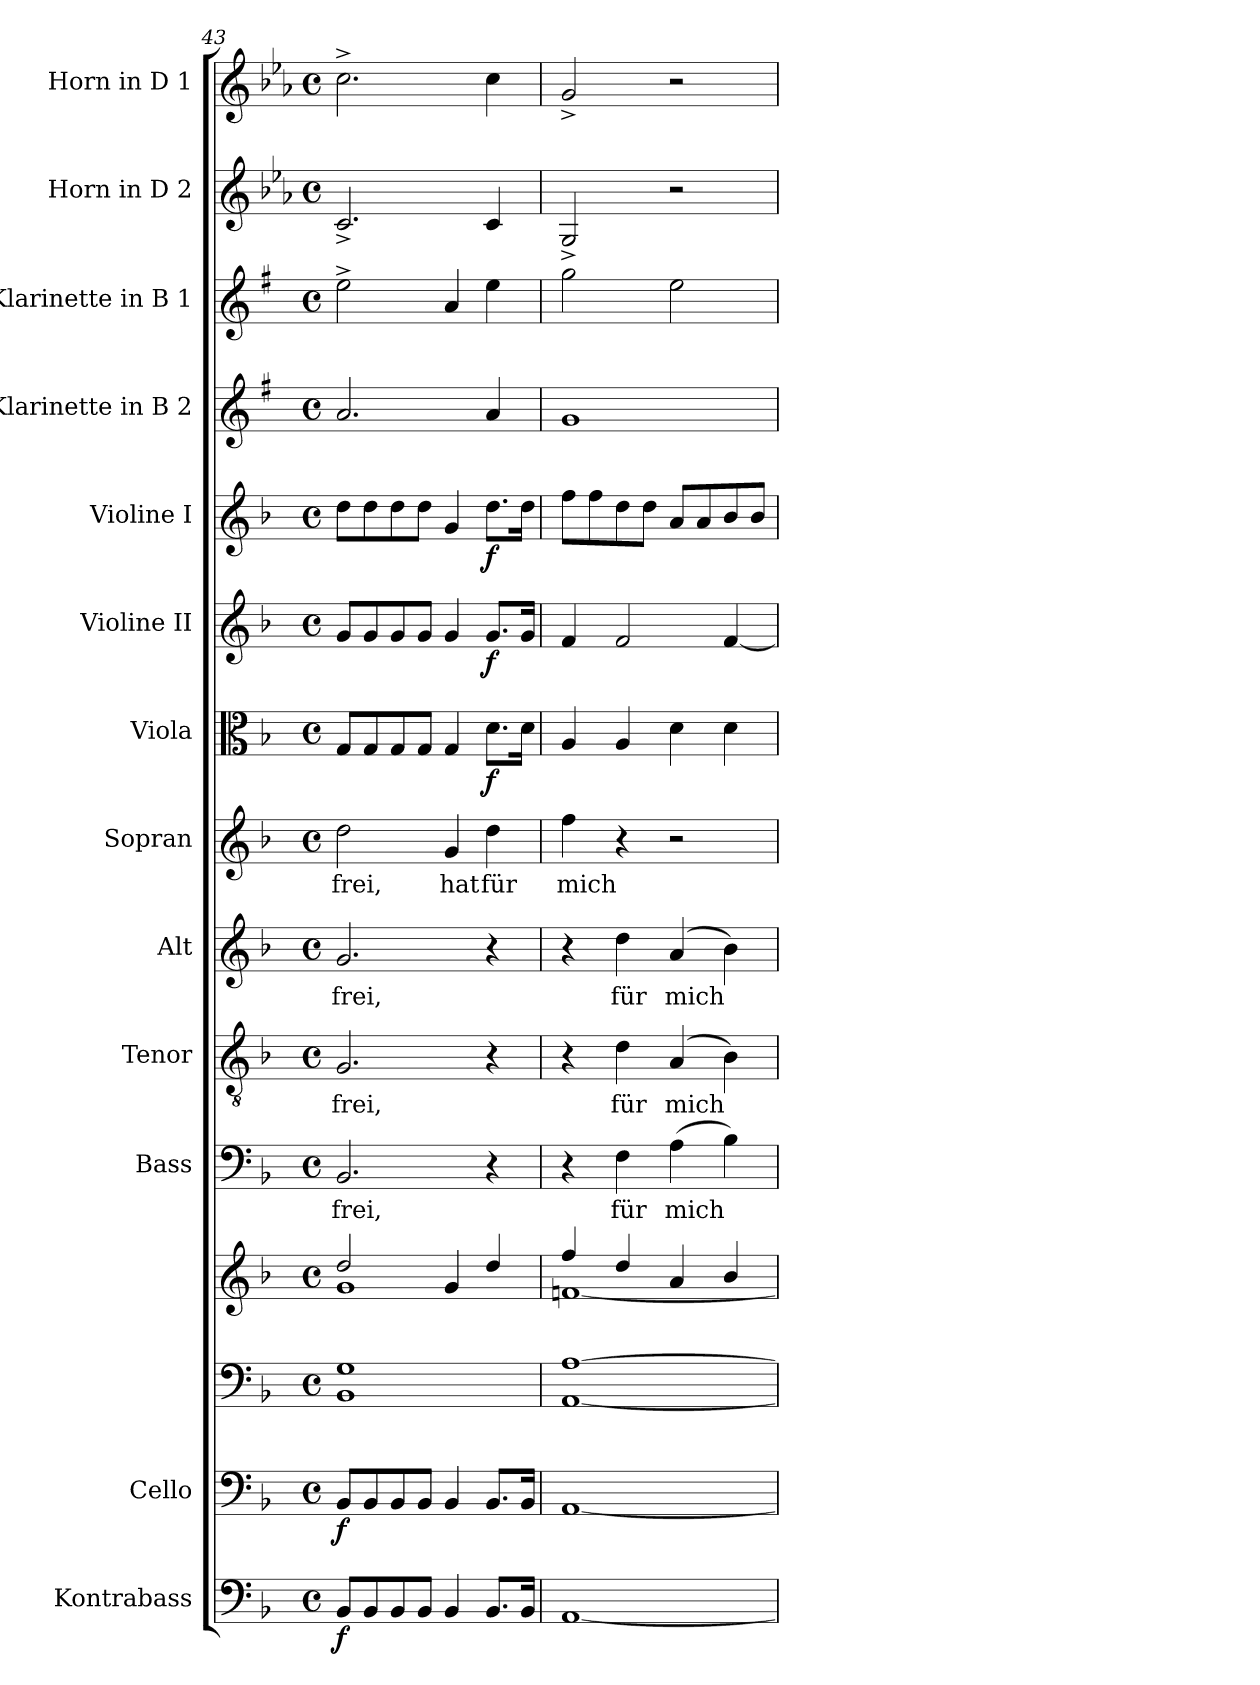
**kern	**dynam	**kern	**dynam	**kern	**kern	**kern	**text	**kern	**text	**kern	**text	**kern	**text	**kern	**dynam	**kern	**dynam	**kern	**dynam	**kern	**kern	**kern	**kern
*part14	*part14	*part13	*part13	*part12	*part12	*part11	*part11	*part10	*part10	*part9	*part9	*part8	*part8	*part7	*part7	*part6	*part6	*part5	*part5	*part4	*part3	*part2	*part1
*staff15	*staff15	*staff14	*staff14	*staff13	*staff12	*staff11	*staff11	*staff10	*staff10	*staff9	*staff9	*staff8	*staff8	*staff7	*staff7	*staff6	*staff6	*staff5	*staff5	*staff4	*staff3	*staff2	*staff1
*I"Kontrabass	*	*I"Cello	*	*	*	*I"Bass	*	*I"Tenor	*	*I"Alt	*	*I"Sopran	*	*I"Viola	*	*I"Violine II	*	*I"Violine I	*	*I"Klarinette in B 2	*I"Klarinette in B 1	*I"Horn in D 2	*I"Horn in D 1
*I'Kb.	*	*	*	*	*	*I'B	*	*I'T	*	*I'A	*	*I'S	*	*I'Vla.	*	*I'Vl. II	*	*I'Vl. I	*	*	*	*I'Hrn. 2	*I'Hrn. 1
*clefF4	*	*clefF4	*	*clefF4	*clefG2	*clefF4	*	*clefGv2	*	*clefG2	*	*clefG2	*	*clefC3	*	*clefG2	*	*clefG2	*	*clefG2	*clefG2	*clefG2	*clefG2
*ITrd7c12	*	*	*	*	*	*	*	*	*	*	*	*	*	*	*	*	*	*	*	*ITrd1c2	*ITrd1c2	*ITrd-1c-2	*ITrd-1c-2
*k[b-]	*	*k[b-]	*	*k[b-]	*k[b-]	*k[b-]	*	*k[b-]	*	*k[b-]	*	*k[b-]	*	*k[b-]	*	*k[b-]	*	*k[b-]	*	*k[b-]	*k[b-]	*k[b-]	*k[b-]
*F:	*	*F:	*	*F:	*F:	*F:	*	*F:	*	*F:	*	*F:	*	*F:	*	*F:	*	*F:	*	*F:	*F:	*F:	*F:
*M4/4	*	*M4/4	*	*M4/4	*M4/4	*M4/4	*	*M4/4	*	*M4/4	*	*M4/4	*	*M4/4	*	*M4/4	*	*M4/4	*	*M4/4	*M4/4	*M4/4	*M4/4
*met(c)	*	*met(c)	*	*met(c)	*met(c)	*met(c)	*	*met(c)	*	*met(c)	*	*met(c)	*	*met(c)	*	*met(c)	*	*met(c)	*	*met(c)	*met(c)	*met(c)	*met(c)
=43	=43	=43	=43	=43	=43	=43	=43	=43	=43	=43	=43	=43	=43	=43	=43	=43	=43	=43	=43	=43	=43	=43	=43
*	*	*	*	*^	*^	*	*	*	*	*	*	*	*	*	*	*	*	*	*	*	*	*	*
!	!LO:DY:b	!	!LO:DY:b	!	!	!	!	!	!LO:LY:b	!	!LO:LY:b	!	!LO:LY:b	!	!LO:LY:b	!	!	!	!	!	!	!	!	!	!
8BBB-/L	f	8BB-/L	f	1G	1BB-	2dd/	1g	2.BB-/	frei,	2.G/	frei,	2.g/	frei,	2dd\	frei,	8G/L	.	8g/L	.	8dd\L	.	2.g/	2dd^>\	2.d^</	2.dd^>\
8BBB-/	.	8BB-/	.	.	.	.	.	.	.	.	.	.	.	.	.	8G/	.	8g/	.	8dd\	.	.	.	.	.
8BBB-/	.	8BB-/	.	.	.	.	.	.	.	.	.	.	.	.	.	8G/	.	8g/	.	8dd\	.	.	.	.	.
8BBB-/J	.	8BB-/J	.	.	.	.	.	.	.	.	.	.	.	.	.	8G/J	.	8g/J	.	8dd\J	.	.	.	.	.
!	!	!	!	!	!	!	!	!	!	!	!	!	!	!	!LO:LY:b	!	!	!	!	!	!	!	!	!	!
4BBB-/	.	4BB-/	.	.	.	4g/	.	.	.	.	.	.	.	4g/	hat	4G/	.	4g/	.	4g/	.	.	4g/	.	.
!	!	!	!	!	!	!	!	!	!	!	!	!	!	!	!LO:LY:b	!	!LO:DY:b	!	!LO:DY:b	!	!LO:DY:b	!	!	!	!
8.BBB-/L	.	8.BB-/L	.	.	.	4dd/	.	4r	.	4r	.	4r	.	4dd\	für	8.d\L	f	8.g/L	f	8.dd\L	f	4g/	4dd\	4d/	4dd\
16BBB-/Jk	.	16BB-/Jk	.	.	.	.	.	.	.	.	.	.	.	.	.	16d\Jk	.	16g/Jk	.	16dd\Jk	.	.	.	.	.
!!LO:PB:g=z
=44	=44	=44	=44	=44	=44	=44	=44	=44	=44	=44	=44	=44	=44	=44	=44	=44	=44	=44	=44	=44	=44	=44	=44	=44	=44
!	!	!	!	!	!	!	!	!	!	!	!	!	!	!	!LO:LY:b	!	!	!	!	!	!	!	!	!	!
[1AAA	.	[1AA	.	[>1A	[<1AA	4ff/	[<1fn	4r	.	4r	.	4r	.	4ff\	mich	4A/	.	4f/	.	8ff\L	.	1f	2ff\	2A^</	2a^</
.	.	.	.	.	.	.	.	.	.	.	.	.	.	.	.	.	.	.	.	8ff\	.	.	.	.	.
!	!	!	!	!	!	!	!	!	!LO:LY:b	!	!LO:LY:b	!	!LO:LY:b	!	!	!	!	!	!	!	!	!	!	!	!
.	.	.	.	.	.	4dd/	.	4F\	für	4d\	für	4dd\	für	4r	.	4A/	.	2f/	.	8dd\	.	.	.	.	.
.	.	.	.	.	.	.	.	.	.	.	.	.	.	.	.	.	.	.	.	8dd\J	.	.	.	.	.
!	!	!	!	!	!	!	!	!	!LO:LY:b	!	!LO:LY:b	!	!LO:LY:b	!	!	!	!	!	!	!	!	!	!	!	!
.	.	.	.	.	.	4a/	.	(>4A\	mich	(4A/	mich	(4a/	mich	2r	.	4d\	.	.	.	8a/L	.	.	2dd\	2r	2r
.	.	.	.	.	.	.	.	.	.	.	.	.	.	.	.	.	.	.	.	8a/	.	.	.	.	.
.	.	.	.	.	.	4b-/	.	4B-\)	.	4B-\)	.	4b-\)	.	.	.	4d\	.	[4f/	.	8b-/	.	.	.	.	.
.	.	.	.	.	.	.	.	.	.	.	.	.	.	.	.	.	.	.	.	8b-/J	.	.	.	.	.
*	*	*	*	*v	*v	*	*	*	*	*	*	*	*	*	*	*	*	*	*	*	*	*	*	*	*
*	*	*	*	*	*v	*v	*	*	*	*	*	*	*	*	*	*	*	*	*	*	*	*	*	*
=	=	=	=	=	=	=	=	=	=	=	=	=	=	=	=	=	=	=	=	=	=	=	=
*-	*-	*-	*-	*-	*-	*-	*-	*-	*-	*-	*-	*-	*-	*-	*-	*-	*-	*-	*-	*-	*-	*-	*-
